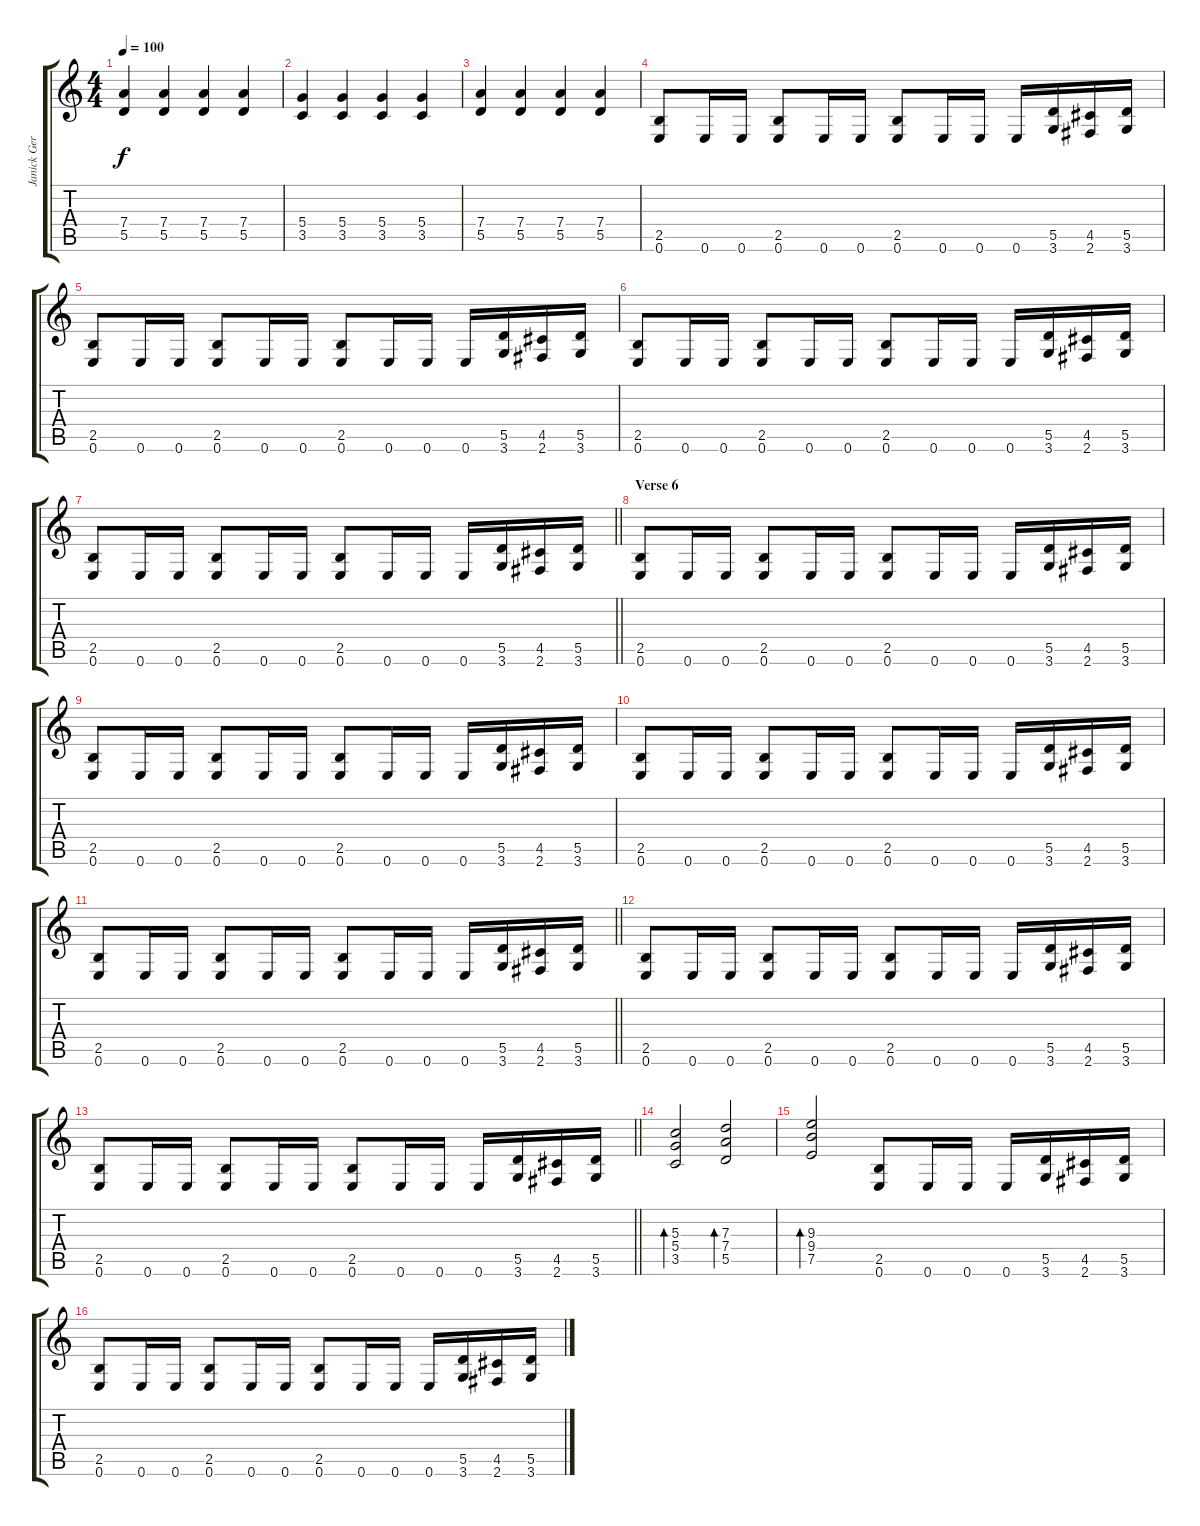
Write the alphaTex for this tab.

\track ("Janick Gers" "Janick Ger") {instrument distortionguitar}
\staff {score tabs}
\tuning (E4 B3 G3 D3 A2 E2) {hide}
\ts (4 4)
\tempo 100
\clef g2
\ks c
(7.4 5.5).4{dy f} (7.4 5.5).4 (7.4 5.5).4 (7.4 5.5).4 |
(5.4 3.5).4 (5.4 3.5).4 (5.4 3.5).4 (5.4 3.5).4 |
(7.4 5.5).4 (7.4 5.5).4 (7.4 5.5).4 (7.4 5.5).4 |
(2.5 0.6).8 0.6.16 0.6.16 (2.5 0.6).8 0.6.16 0.6.16 (2.5 0.6).8 0.6.16 0.6.16 0.6.16 (5.5 3.6).16 (4.5 2.6).16 (5.5 3.6).16 |
(2.5 0.6).8 0.6.16 0.6.16 (2.5 0.6).8 0.6.16 0.6.16 (2.5 0.6).8 0.6.16 0.6.16 0.6.16 (5.5 3.6).16 (4.5 2.6).16 (5.5 3.6).16 |
(2.5 0.6).8 0.6.16 0.6.16 (2.5 0.6).8 0.6.16 0.6.16 (2.5 0.6).8 0.6.16 0.6.16 0.6.16 (5.5 3.6).16 (4.5 2.6).16 (5.5 3.6).16 |
\barLineRight lightlight
(2.5 0.6).8 0.6.16 0.6.16 (2.5 0.6).8 0.6.16 0.6.16 (2.5 0.6).8 0.6.16 0.6.16 0.6.16 (5.5 3.6).16 (4.5 2.6).16 (5.5 3.6).16 |
\section ("" "Verse 6")
(2.5 0.6).8 0.6.16 0.6.16 (2.5 0.6).8 0.6.16 0.6.16 (2.5 0.6).8 0.6.16 0.6.16 0.6.16 (5.5 3.6).16 (4.5 2.6).16 (5.5 3.6).16 |
(2.5 0.6).8 0.6.16 0.6.16 (2.5 0.6).8 0.6.16 0.6.16 (2.5 0.6).8 0.6.16 0.6.16 0.6.16 (5.5 3.6).16 (4.5 2.6).16 (5.5 3.6).16 |
(2.5 0.6).8 0.6.16 0.6.16 (2.5 0.6).8 0.6.16 0.6.16 (2.5 0.6).8 0.6.16 0.6.16 0.6.16 (5.5 3.6).16 (4.5 2.6).16 (5.5 3.6).16 |
\barLineRight lightlight
(2.5 0.6).8 0.6.16 0.6.16 (2.5 0.6).8 0.6.16 0.6.16 (2.5 0.6).8 0.6.16 0.6.16 0.6.16 (5.5 3.6).16 (4.5 2.6).16 (5.5 3.6).16 |
(2.5 0.6).8 0.6.16 0.6.16 (2.5 0.6).8 0.6.16 0.6.16 (2.5 0.6).8 0.6.16 0.6.16 0.6.16 (5.5 3.6).16 (4.5 2.6).16 (5.5 3.6).16 |
\barLineRight lightlight
(2.5 0.6).8 0.6.16 0.6.16 (2.5 0.6).8 0.6.16 0.6.16 (2.5 0.6).8 0.6.16 0.6.16 0.6.16 (5.5 3.6).16 (4.5 2.6).16 (5.5 3.6).16 |
(5.3 5.4 3.5).2{bd 240 instrument electricguitarclean} (7.3 7.4 5.5).2{bd 240} |
(9.3 9.4 7.5).2{bd 240} (2.5 0.6).8{instrument distortionguitar} 0.6.16 0.6.16 0.6.16 (5.5 3.6).16 (4.5 2.6).16 (5.5 3.6).16 |
(2.5 0.6).8 0.6.16 0.6.16 (2.5 0.6).8 0.6.16 0.6.16 (2.5 0.6).8 0.6.16 0.6.16 0.6.16 (5.5 3.6).16 (4.5 2.6).16 (5.5 3.6).16
